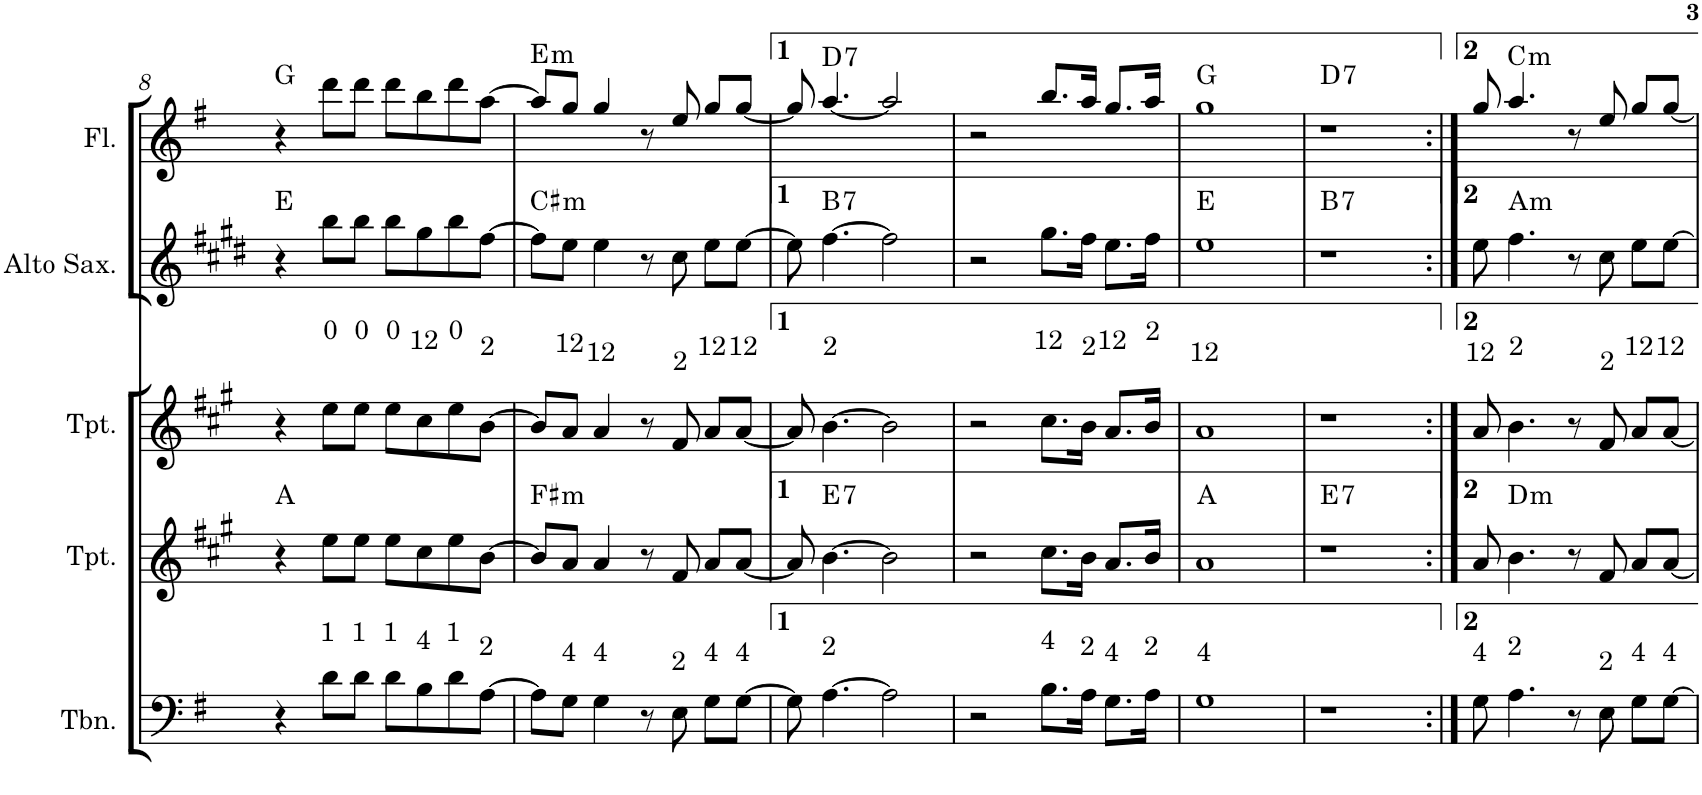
**kern	**kern	**harte	**kern	**kern	**harte	**kern	**harte
*part5	*part4	*part4	*part3	*part2	*part2	*part1	*part1
*staff5	*staff4	*	*staff3	*staff2	*	*staff1	*
*I"C clavF	*I"Bb	*	*I"Bb - Pirata	*I"Eb	*	*I"C clavG	*
!!LO:PB:g=z
*clefF4	*clefG2	*	*clefG2	*clefG2	*	*clefG2	*
*	*Trd1c2	*	*Trd1c2	*Trd5c9	*	*	*
*k[f#]	*k[f#c#g#]	*	*k[f#c#g#]	*k[f#c#g#d#]	*	*k[f#]	*
*G:	*A:	*	*A:	*E:	*	*G:	*
*M4/4	*M4/4	*	*M4/4	*M4/4	*	*M4/4	*
=8	=8	=8	=8	=8	=8	=8	=8
4r	4r	A:maj	4r	4r	E:maj	4r	G:maj
!LO:TX:a:t=1	!	!	!	!	!	!	!
8d\L	8ee\L	.	8ee\L	8bb\L	.	8ddd\L	.
!LO:TX:a:t=1	!	!	!	!	!	!	!
8d\J	8ee\J	.	8ee\J	8bb\J	.	8ddd\J	.
!LO:TX:a:t=1	!	!	!	!	!	!	!
8d\L	8ee\L	.	8ee\L	8bb\L	.	8ddd\L	.
!LO:TX:a:t=4	!	!	!	!	!	!	!
8B\	8cc#\	.	8cc#\	8gg#\	.	8bb\	.
!LO:TX:a:t=1	!	!	!	!	!	!	!
8d\	8ee\	.	8ee\	8bb\	.	8ddd\	.
!LO:TX:a:t=2	!	!	!	!	!	!	!
[>8A\J	[>8b\J	.	[>8b\J	[>8ff#\J	.	[>8aa\J	.
=9	=9	=9	=9	=9	=9	=9	=9
!	!	!LO:H:kt=m	!	!	!LO:H:kt=m	!	!LO:H:kt=m
8A\L]	8b/L]	F#:min	8b/L]	8ff#\L]	C#:min	8aa/L]	E:min
!LO:TX:a:t=4	!	!	!	!	!	!	!
8G\J	8a/J	.	8a/J	8ee\J	.	8gg/J	.
!LO:TX:a:t=4	!	!	!	!	!	!	!
4G\	4a/	.	4a/	4ee\	.	4gg/	.
8r	8r	.	8r	8r	.	8r	.
!LO:TX:a:t=2	!	!	!	!	!	!	!
8E\	8f#/	.	8f#/	8cc#\	.	8ee/	.
!LO:TX:a:t=4	!	!	!	!	!	!	!
8G\L	8a/L	.	8a/L	8ee\L	.	8gg/L	.
!LO:TX:a:t=4	!	!	!	!	!	!	!
[>8G\J	[<8a/J	.	[<8a/J	[>8ee\J	.	[<8gg/J	.
=10	=10	=10	=10	=10	=10	=10	=10
8G\]	8a/]	.	8a/]	8ee\]	.	8gg/]	.
!LO:TX:a:t=2	!	!LO:H:kt=7	!	!	!LO:H:kt=7	!	!LO:H:kt=7
[>4.A\	[>4.b\	E:7	[>4.b\	[>4.ff#\	B:7	[<4.aa/	D:7
2A\]	2b\]	.	2b\]	2ff#\]	.	2aa/]	.
=11	=11	=11	=11	=11	=11	=11	=11
2r	2r	.	2r	2r	.	2r	.
!LO:TX:a:t=4	!	!	!	!	!	!	!
8.B\L	8.cc#\L	.	8.cc#\L	8.gg#\L	.	8.bb/L	.
!LO:TX:a:t=2	!	!	!	!	!	!	!
16A\Jk	16b\Jk	.	16b\Jk	16ff#\Jk	.	16aa/Jk	.
!LO:TX:a:t=4	!	!	!	!	!	!	!
8.G\L	8.a/L	.	8.a/L	8.ee\L	.	8.gg/L	.
!LO:TX:a:t=2	!	!	!	!	!	!	!
16A\Jk	16b/Jk	.	16b/Jk	16ff#\Jk	.	16aa/Jk	.
=12	=12	=12	=12	=12	=12	=12	=12
!LO:TX:a:t=4	!	!	!	!	!	!	!
1G	1a	A:maj	1a	1ee	E:maj	1gg	G:maj
=13	=13	=13	=13	=13	=13	=13	=13
!	!	!LO:H:kt=7	!	!	!LO:H:kt=7	!	!LO:H:kt=7
1r	1r	E:7	1r	1r	B:7	1r	D:7
=14:|!	=14:|!	=14:|!	=14:|!	=14:|!	=14:|!	=14:|!	=14:|!
!LO:TX:a:t=4	!	!	!	!	!	!	!
8G\	8a/	.	8a/	8ee\	.	8gg/	.
!LO:TX:a:t=2	!	!LO:H:kt=m	!	!	!LO:H:kt=m	!	!LO:H:kt=m
4.A\	4.b\	D:min	4.b\	4.ff#\	A:min	4.aa/	C:min
8r	8r	.	8r	8r	.	8r	.
!LO:TX:a:t=2	!	!	!	!	!	!	!
8E\	8f#/	.	8f#/	8cc#\	.	8een/	.
!LO:TX:a:t=4	!	!	!	!	!	!	!
8G\L	8a/L	.	8a/L	8ee\L	.	8gg/L	.
!LO:TX:a:t=4	!	!	!	!	!	!	!
[>8G\J	[<8a/J	.	[<8a/J	[>8ee\J	.	[<8gg/J	.
=	=	=	=	=	=	=	=
*-	*-	*-	*-	*-	*-	*-	*-
